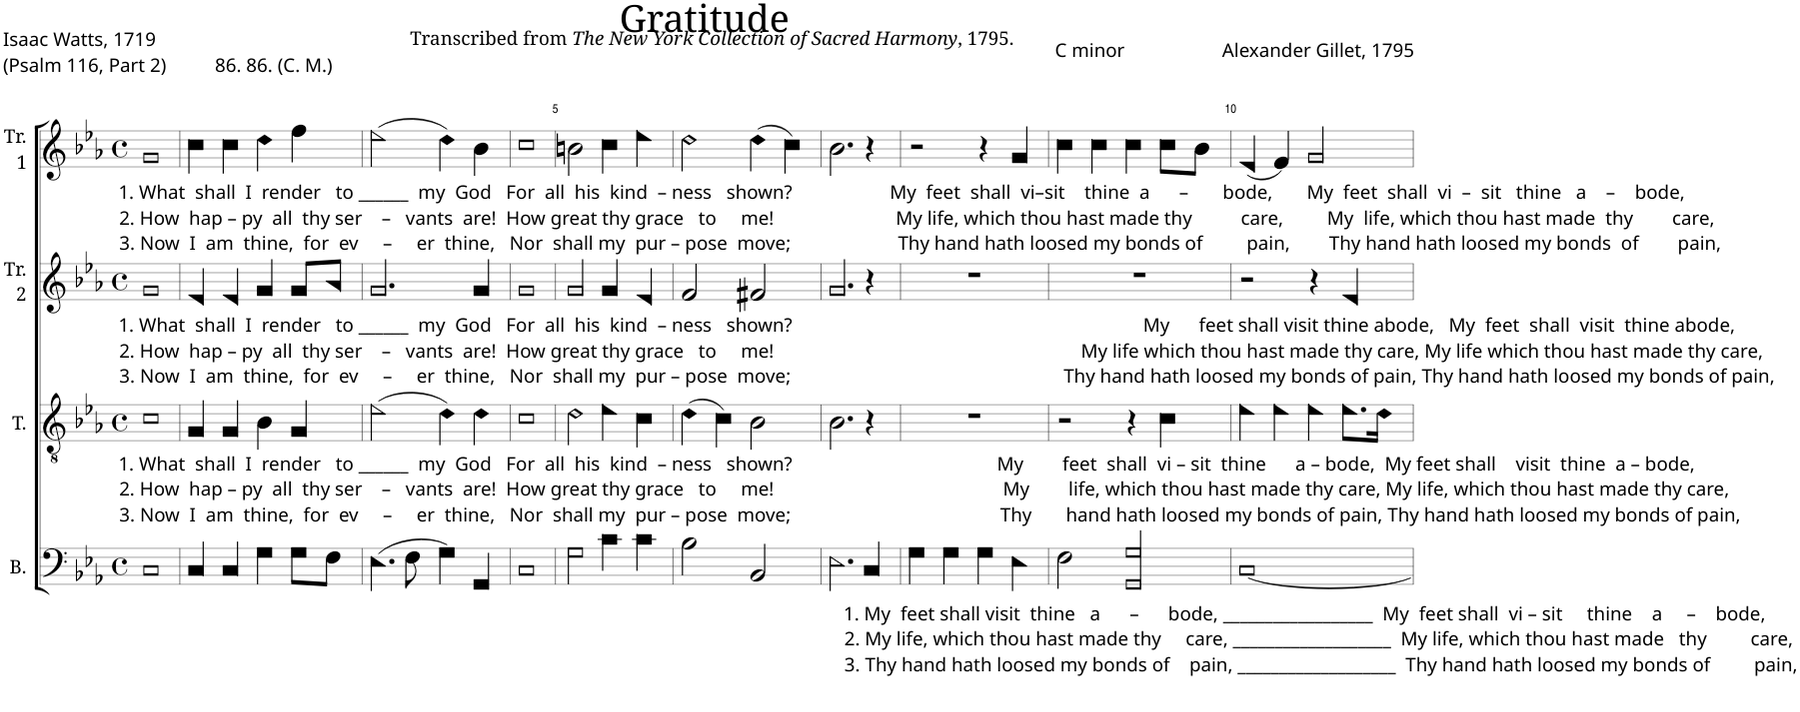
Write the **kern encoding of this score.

**kern	**kern	**kern	**kern
*part4	*part3	*part2	*part1
*staff4	*staff3	*staff2	*staff1
*I"B.	*I"T.	*I"Tr. 2	*I"Tr. 1
*I'B.	*I'T.	*I'Tr. 2	*I'Tr. 1
*clefF4	*clefGv2	*clefG2	*clefG2
*k[b-e-a-]	*k[b-e-a-]	*k[b-e-a-]	*k[b-e-a-]
*M4/4	*M4/4	*M4/4	*M4/4
*met(c)	*met(c)	*met(c)	*met(c)
=1	=1	=1	=1
!	!	!	!LO:TX:b:t=1. What  shall  I  render   to ______  my  God   For  all  his  kind  – ness   shown?                    My  feet  shall  vi–sit    thine  a      –       bode,       My  feet  shall  vi  –  sit   thine   a    –    bode,
!	!	!	!LO:TX:b:t=2. How  hap – py  all  thy ser    –   vants  are!  How great thy grace   to     me!                         My life, which thou hast made thy          care,         My  life, which thou hast made  thy        care,
!	!	!	!LO:TX:b:t=3. Now  I  am  thine,  for  ev     –     er  thine,   Nor  shall my  pur – pose  move;                      Thy hand hath loosed my bonds of         pain,        Thy hand hath loosed my bonds  of        pain,
!	!	!LO:TX:b:t=1. What  shall  I  render   to ______  my  God   For  all  his  kind  – ness   shown?                                                                        My      feet shall visit thine abode,   My  feet  shall  visit  thine abode,	!
!	!	!LO:TX:b:t=2. How  hap – py  all  thy ser    –   vants  are!  How great thy grace   to     me!                                                               My life which thou hast made thy care, My life which thou hast made thy care,	!
!	!	!LO:TX:b:t=3. Now  I  am  thine,  for  ev     –     er  thine,   Nor  shall my  pur – pose  move;                                                        Thy hand hath loosed my bonds of pain, Thy hand hath loosed my bonds of pain,	!
!	!LO:TX:b:t=1. What  shall  I  render   to ______  my  God   For  all  his  kind  – ness   shown?                                          My        feet  shall  vi – sit  thine      a – bode,  My feet shall    visit  thine  a – bode,	!	!
!	!LO:TX:b:t=2. How  hap – py  all  thy ser    –   vants  are!  How great thy grace   to     me!                                               My        life, which thou hast made thy care, My life, which thou hast made thy care,	!	!
!	!LO:TX:b:t=3. Now  I  am  thine,  for  ev     –     er  thine,   Nor  shall my  pur – pose  move;                                           Thy       hand hath loosed my bonds of pain, Thy hand hath loosed my bonds of pain,	!	!
1C!	1c!	1g!	1g!
=2	=2	=2	=2
4C!/	4G!/	4e-!/	4cc!\
4C!/	4G!/	4e-!/	4cc!\
4G!\	4B-!\	4g!/	4dd!\
8G!\L	4G!/	8g!/L	4ff!\
8F!\J	.	8a-!/J	.
=3	=3	=3	=3
(4.E-!\	(2e-!\	2.g!/	(2ee-!\
8F!\	.	.	.
4G!\)	4d!\)	.	4dd!\)
4GG!/	4d!\	4g!/	4b-!\
=4	=4	=4	=4
1C!	1c!	1g!	1cc!
=5	=5	=5	=5
2G!\	2d!\	2g!/	2bn!\
4c!\	4e-!\	4g!/	4cc!\
4c!\	4c!\	4e-!/	4ee-!\
=6	=6	=6	=6
2B-!\	(4d!\	2f!/	2dd!\
.	4c!\)	.	.
2BB-!/	2B-!\	2f#X!/	(4dd!\
.	.	.	4cc!\)
=7	=7	=7	=7
2.E-!\	2.B-!\	2.g!/	2.b-!\
!LO:TX:b:t=1. My  feet shall visit  thine   a      –      bode, __________________  My  feet shall  vi – sit     thine    a     –    bode,	!	!	!
!LO:TX:b:t=2. My life, which thou hast made thy     care, ___________________  My life, which thou hast made   thy         care,	!	!	!
!LO:TX:b:t=3. Thy hand hath loosed my bonds of    pain, ___________________  Thy hand hath loosed my bonds of         pain,	!	!	!
4C!/	4r	4r	4r
=8	=8	=8	=8
4G!\	1r	1r	2r
4G!\	.	.	.
4G!\	.	.	4r
4E-!\	.	.	4g!/
=9	=9	=9	=9
2F!\	2r	1r	4cc!\
.	.	.	4cc!\
2GG!/ 2G!/	4r	.	4cc!\
.	4c!\	.	8cc!\L
.	.	.	8b-!\J
=10	=10	=10	=10
[1C!	4e-!\	2r	(4e-!/
.	4e-!\	.	4f!/)
.	4e-!\	4r	2g!/
.	8.e-!\L	4e-!/	.
.	16d!\Jk	.	.
=	=	=	=
*-	*-	*-	*-
